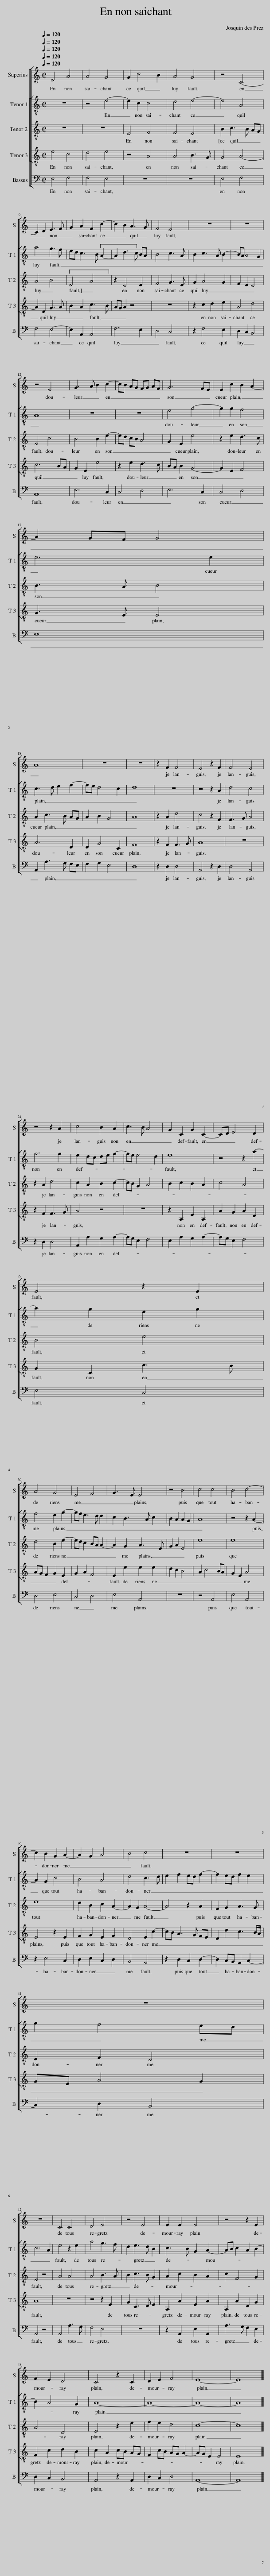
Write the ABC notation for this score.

X:1
%%score [ 1 [ 2 3 4 ] 5 ]
L:1/8
Q:1/4=120
M:2/2
I:linebreak $
K:C
V:1 treble
V:2 treble-8
V:3 treble-8
V:4 treble-8
V:5 bass
V:1
 E4 A4 | A4 G4 | G2 c4 B2 | A4 G4 | z4 C4- |$ %5
 C2 D2 E3 F | G2 A2 F2 c2- | c2 B2 A3 G | F4 E4 | z8 | %10
 z8 |$ z4 E4 | G3 A B2 c2- | cB AG FG AF | G6 FE | %15
 E2 c2 B2 A2- |$ A2 GF G4 |$ A8 | z8 | z8 | %20
 z2 F2 F4 | E4 z2 F2 | F4 E4 |$ z4 z2 A2 | c4 B2 A2 | %25
 c3 B A4 | G2 C2 G2 C2- | CD E4 D2 |$ E4 z2 E2 |$ A4 G4 | %30
 E4 F4 | G3 E E4 | z4 B4 | c4 c4 | B4 c4- |$ %35
 c2 B2 G2 A2- | A2 G2 A4 | B4 c4 | z8 | z8 |$ %40
 z8 |$ z8 | C4 C4 | D4 E4 | z4 E4 | %45
 E2 E2 E4 | z4 z2 E2 |$ F2 E2 D4 | C4 z2 C2 | D2 E2 F4 | %50
 E8- | E8 |] %52
V:2
 z8 | z4 e4- | e2 c2 c4 | d4 e4- | e4 A4 |$ %5
 a4 g3 f | ed c3 B A2- | A2 d3 c BA | B4 c3 A | B2 c3 A B2- | %10
 BA A4 G2 |$ A8 | z8 | z8 | e4 g4- | %15
 g2 g2 f4 |$ e6 e2 |$ c3 d e2 f2- | fe d4 c2 | d8 | %20
 z8 | z4 z2 A2 | d4 c4 |$ f6 f2 | e2 dc de f2- | %25
 fe e4 d2 | e8 | z4 z2 a2- |$ a2 g2 e2 g2 |$ f4 e2 g2- | %30
 gf e3 d d2 | c2 B3 A c2 | B2 A2 A2 G2 | A8 | z4 z2 A2- |$ %35
 A2 G2 c4 | B4 A4 | d4 c3 d | e2 f2 ed f2- | f2 ed f2 e2 |$ %40
 g2 f4 ed |$ c6 A2 | e4 z2 e2 | a4 g3 f | d2 e3 d B2 | %45
 c3 B G2 A2- | AB c2 A2 B2- |$ B2 A4 G2 | A8- | A8- | %50
 A8- | A8 |] %52
V:3
 z8 | z8 | E4 F4 | F4 E4 | B2 c3 B AG |$ %5
 A4 B4 | E4 A4 | z2 D4 E2 | F4 G3 E | G2 A4 G2 | %10
 F2 E2 D4 |$ E4 c4 | B4 B2 e2- | ed cB A4 | G2 E2 e4 | %15
 z2 e2 d3 c |$ B3 A B4 |$ A2 c3 B AG | A2 B2 G4 | A8 | %20
 z2 A2 d4 | c4 z2 F2 | F3 G A4 |$ z2 A2 d4 | c2 A2 B2 c2- | %25
 cB G2 A4 | B2 c2 B2 A2 | c4 A4 |$ B4 e4 |$ d4 B2 e2- | %30
 ed c2 BA A2- | A2 G2 A3 E | G2 A2 E4 | e8 | e8 |$ %35
 e8 | d2 B2 c2 A2- | A2 G2 A4- | A4 z2 A2 | F2 G2 A3 G |$ %40
 E2 F2 D4 |$ E4 z4 | A4 A4 | A4 B3 A | B2 c3 B G2 | %45
 A2 c2 B2 A2 | c2 F4 G2 |$ A4 D4 | E4 z2 e2 | f2 e2 d4 | %50
 c8- | c8 |] %52
V:4
 e4 c4 | d4 e4 | z4 A4 | A4 B3 G | G4 A4- |$ %5
 A2 D2 G3 A | B2 A2 c3 B | AG A2 z4 | z8 | z2 c2 d2 e2 | %10
 A4 d4 |$ c6 BA | G2 E2 e4 | z2 e2 d3 c | BA B2 G4- | %15
 G2 E2 F4 |$ G3 E E4 |$ A6 D2 | D2 G4 C2 | F8 | %20
 z2 F2 F3 G | A8 | z8 |$ z2 F2 F3 G | A4 z4 | %25
 z8 | z2 A,2 E2 A,2 | A2 G2 A2 D2 |$ G2 C2 c3 B |$ AG F2 G2 E2 | %30
 G2 A2 F4 | E2 e2 e2 e2 | d2 c2 B4 | A2 c4 BA | G2 E2 A4 |$ %35
 E4 z2 E2 | F2 G2 E2 F2 | D4 E2 c2- | cB A3 G FE | D2 d2 c3 B/A/ |$ %40
 GE A4 G2 |$ A8 | z8 | z4 z2 E2 | G2 C3 D E2 | %45
 A,2 A2 E2 A2 | A,2 A2 D2 G2 |$ F2 c2 d2 B2 | c2 A2 cB AG | F2 cB AG A2- | %50
 AG E2 E4 | E8 |] %52
V:5
 E,4 F,4 | F,4 E,4 | z8 | z8 | E,4 F,4 |$ %5
 F,4 E,4- | E,2 A,,2 A,,4 | F,6 E,2 | D,4 C,4 | z2 F,4 E,2 | %10
 D,2 C,2 B,,4 |$ A,,8 | E,6 C,2 | C,4 D,4 | E,6 C,2 | %15
 C,4 D,4 |$ E,8 |$ A,,2 A,3 G, F,E, | F,2 G,2 E,4 | D,8 | %20
 z2 D,2 D,4 | A,,4 z2 D,2 | D,4 A,,4 |$ z2 D,2 D,4 | A,,2 A,2 G,2 A,2- | %25
 A,G, E,2 F,4 | E,2 A,2 G,2 A,2- | A,G, E,2 F,4 |$ E,4 C,4 |$ D,4 E,4 | %30
 C,4 D,4 | E,4 A,,4 | z8 | z4 A,,4 | E,4 A,,4 |$ %35
 z2 E,4 C,2 | D,2 E,2 C,2 D,2 | B,,4 A,,4 | z2 D,2 C,2 D,2- | D,2 C,B,, A,,2 C,2- |$ %40
 C,2 D,2 B,,4 |$ A,,4 z4 | A,,4 A,3 G, | F,4 E,4 | z8 | %45
 z2 A,,2 E,2 A,,2 | A,3 G, F,2 E,2 |$ D,2 C,2 B,,4 | A,,4 z2 A,,2 | D,2 C,2 D,4 | %50
 A,,8- | A,,8 |] %52
